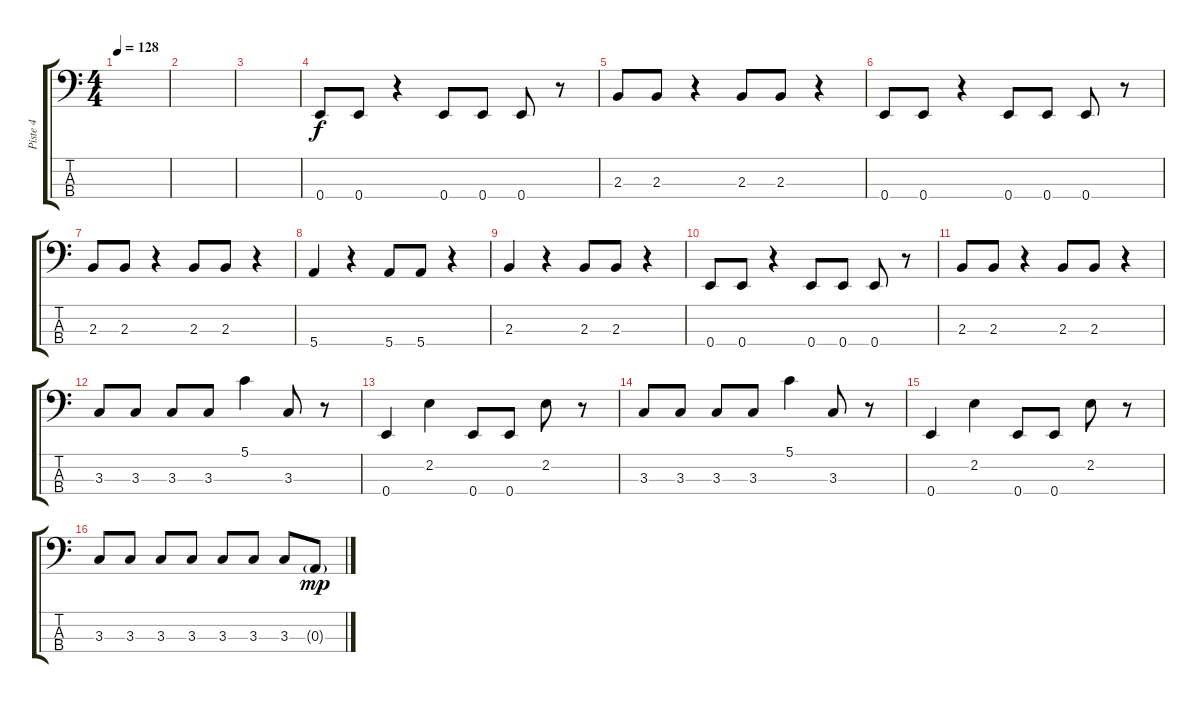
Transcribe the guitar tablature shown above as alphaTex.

\track ("Piste 4" "Piste 4") {instrument electricbasspick}
\staff {score tabs}
\tuning (G2 D2 A1 E1) {hide}
\ts (4 4)
\tempo 128
\clef f4
\ks c
|
|
|
0.4.8 0.4.8 r.4 0.4.8 0.4.8 0.4.8 r.8 |
2.3.8 2.3.8 r.4 2.3.8 2.3.8 r.4 |
0.4.8 0.4.8 r.4 0.4.8 0.4.8 0.4.8 r.8 |
2.3.8 2.3.8 r.4 2.3.8 2.3.8 r.4 |
5.4.4 r.4 5.4.8 5.4.8 r.4 |
2.3.4 r.4 2.3.8 2.3.8 r.4 |
0.4.8 0.4.8 r.4 0.4.8 0.4.8 0.4.8 r.8 |
2.3.8 2.3.8 r.4 2.3.8 2.3.8 r.4 |
3.3.8 3.3.8 3.3.8 3.3.8 5.1.4 3.3.8 r.8 |
0.4.4 2.2.4 0.4.8 0.4.8 2.2.8 r.8 |
3.3.8 3.3.8 3.3.8 3.3.8 5.1.4 3.3.8 r.8 |
0.4.4 2.2.4 0.4.8 0.4.8 2.2.8 r.8 |
3.3.8 3.3.8 3.3.8 3.3.8 3.3.8 3.3.8 3.3.8 0.3{g}.8{dy mp}
